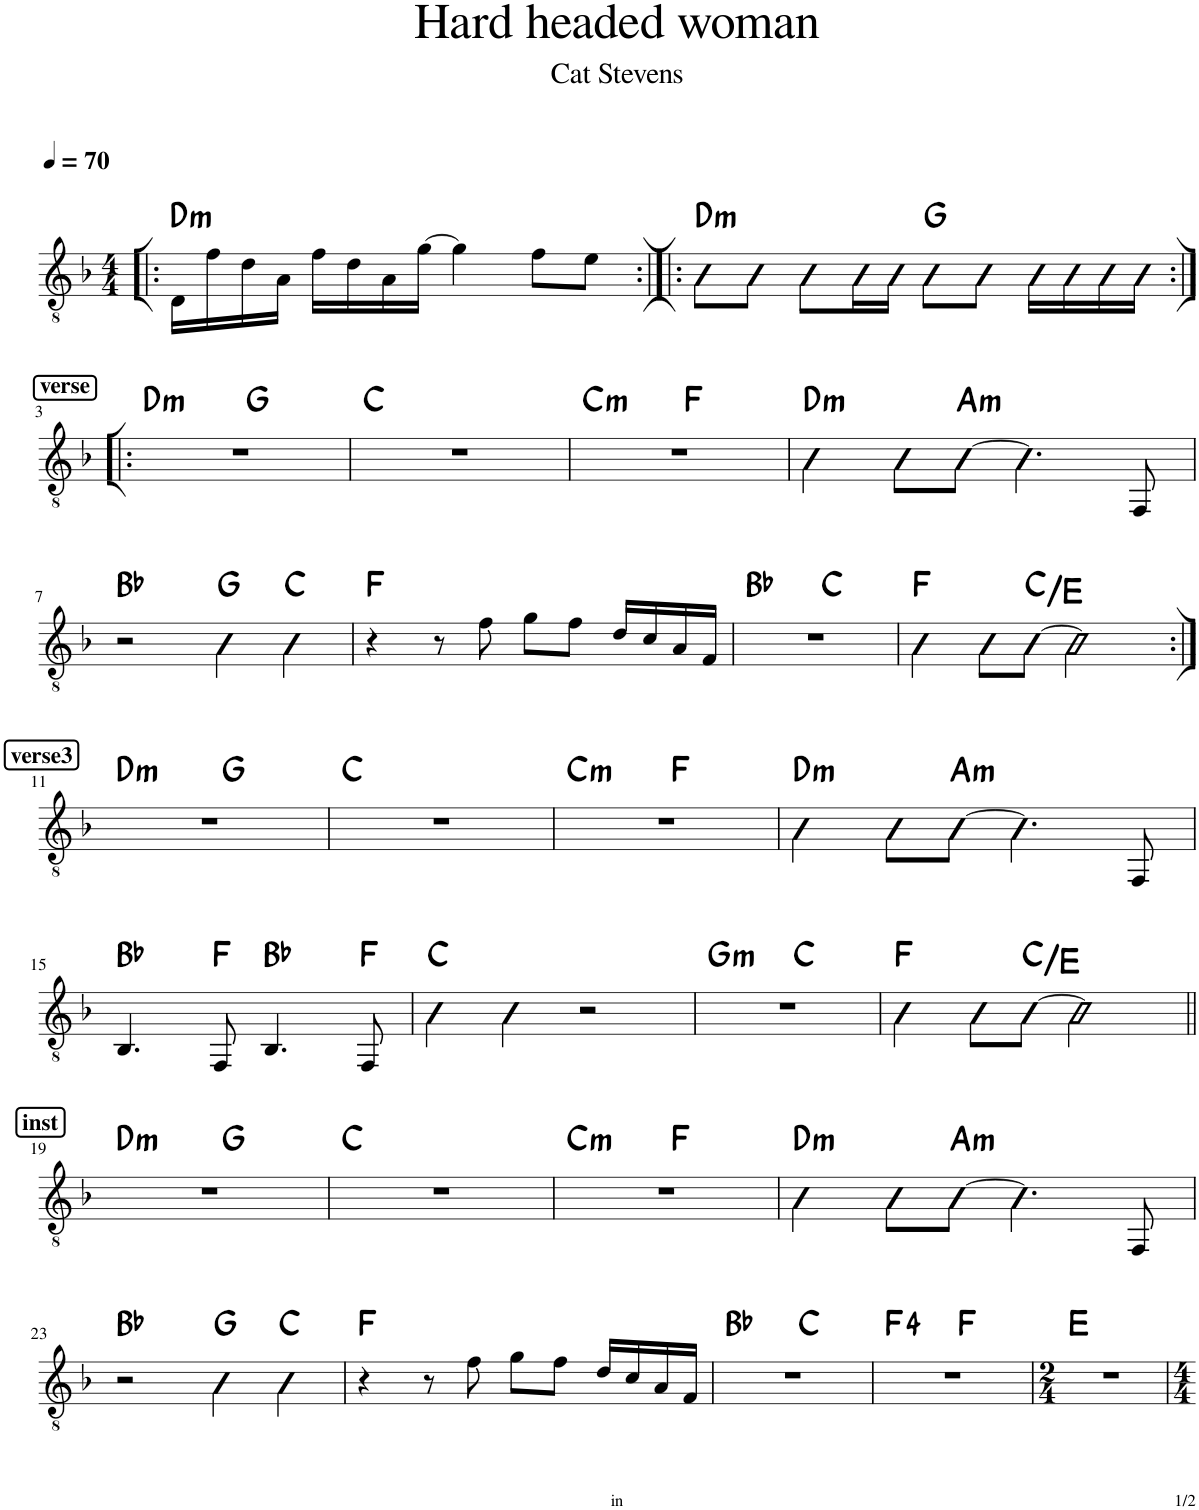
**kern	**harte
*part1	*part1
*staff1	*
*I"Classical Guitar	*
*I'Guit.	*
*clefGv2	*
*k[b-]	*
*M4/4	*
*MM70	*
=1!|:	=1!|:
!	!LO:H:kt=m
16D\LL	D:min
16f\	.
16d\	.
16A\JJ	.
16f\LL	.
16d\	.
16A\	.
[16g\JJ	.
4g\]	.
8f\L	.
8e\J	.
=2:|!|:	=2:|!|:
!	!LO:H:kt=m
8D\L	D:min
8D\J	.
8D\L	.
16D\L	.
16D\JJ	.
8G\L	G:maj
8G\J	.
16G\LL	.
16G\	.
16G\	.
16G\JJ	.
!!LO:LB:g=z
!!LO:REH:place=s1:a:B:cj:fs=11:t=verse
=3:|!|:	=3:|!|:
!	!LO:H:kt=m
*^	*
1r	2ryy	D:min
.	2ryy	G:maj
*v	*v	*
=4	=4
1r	C:maj
=5	=5
!	!LO:H:kt=m
*^	*
1r	2ryy	C:min
.	2ryy	F:maj
=6	=6	=6
!	!	!LO:H:kt=m
*v	*v	*
4D\	D:min
8D\L	.
!	!LO:H:kt=m
[8A\J	A:min
4.A\]	.
8FF/	.
!!LO:LB:g=z
=7	=7
2r	Bb:maj
4G\	G:maj
4C\	C:maj
=8	=8
4r	F:maj
8r	.
8f\	.
8g\L	.
8f\J	.
16d/LL	.
16c/	.
16A/	.
16F/JJ	.
=9	=9
*^	*
1r	2ryy	Bb:maj
.	2ryy	C:maj
*v	*v	*
=10	=10
4D\	F:maj
8D\L	.
[8A\J	C:maj/3
2A\]	.
!!LO:LB:g=z
!!LO:REH:place=s1:a:B:cj:fs=11:t=verse3
=11:|!	=11:|!
!	!LO:H:kt=m
*^	*
1r	2ryy	D:min
.	2ryy	G:maj
*v	*v	*
=12	=12
1r	C:maj
=13	=13
!	!LO:H:kt=m
*^	*
1r	2ryy	C:min
.	2ryy	F:maj
=14	=14	=14
!	!	!LO:H:kt=m
*v	*v	*
4D\	D:min
8D\L	.
!	!LO:H:kt=m
[8A\J	A:min
4.A\]	.
8FF/	.
!!LO:LB:g=z
=15	=15
4.BB-/	Bb:maj
8FF/	F:maj
4.BB-/	Bb:maj
8FF/	F:maj
=16	=16
4C\	C:maj
4C\	.
2r	.
=17	=17
!	!LO:H:kt=m
*^	*
1r	2ryy	G:min
.	2ryy	C:maj
*v	*v	*
=18	=18
4D\	F:maj
8D\L	.
[8A\J	C:maj/3
2A\]	.
!!LO:LB:g=z
!!LO:REH:place=s1:a:B:cj:fs=11:t=inst
=19||	=19||
!	!LO:H:kt=m
*^	*
1r	2ryy	D:min
.	2ryy	G:maj
*v	*v	*
=20	=20
1r	C:maj
=21	=21
!	!LO:H:kt=m
*^	*
1r	2ryy	C:min
.	2ryy	F:maj
=22	=22	=22
!	!	!LO:H:kt=m
*v	*v	*
4D\	D:min
8D\L	.
!	!LO:H:kt=m
[8A\J	A:min
4.A\]	.
8FF/	.
!!LO:LB:g=z
=23	=23
2r	Bb:maj
4G\	G:maj
4C\	C:maj
=24	=24
4r	F:maj
8r	.
8f\	.
8g\L	.
8f\J	.
16d/LL	.
16c/	.
16A/	.
16F/JJ	.
=25	=25
*^	*
1r	2ryy	Bb:maj
.	2ryy	C:maj
=26	=26	=26
1r	2ryy	F:maj(4)
.	2ryy	F:maj
*v	*v	*
=27	=27
*M2/4	*
2r	E:maj
=	=
*-	*-
